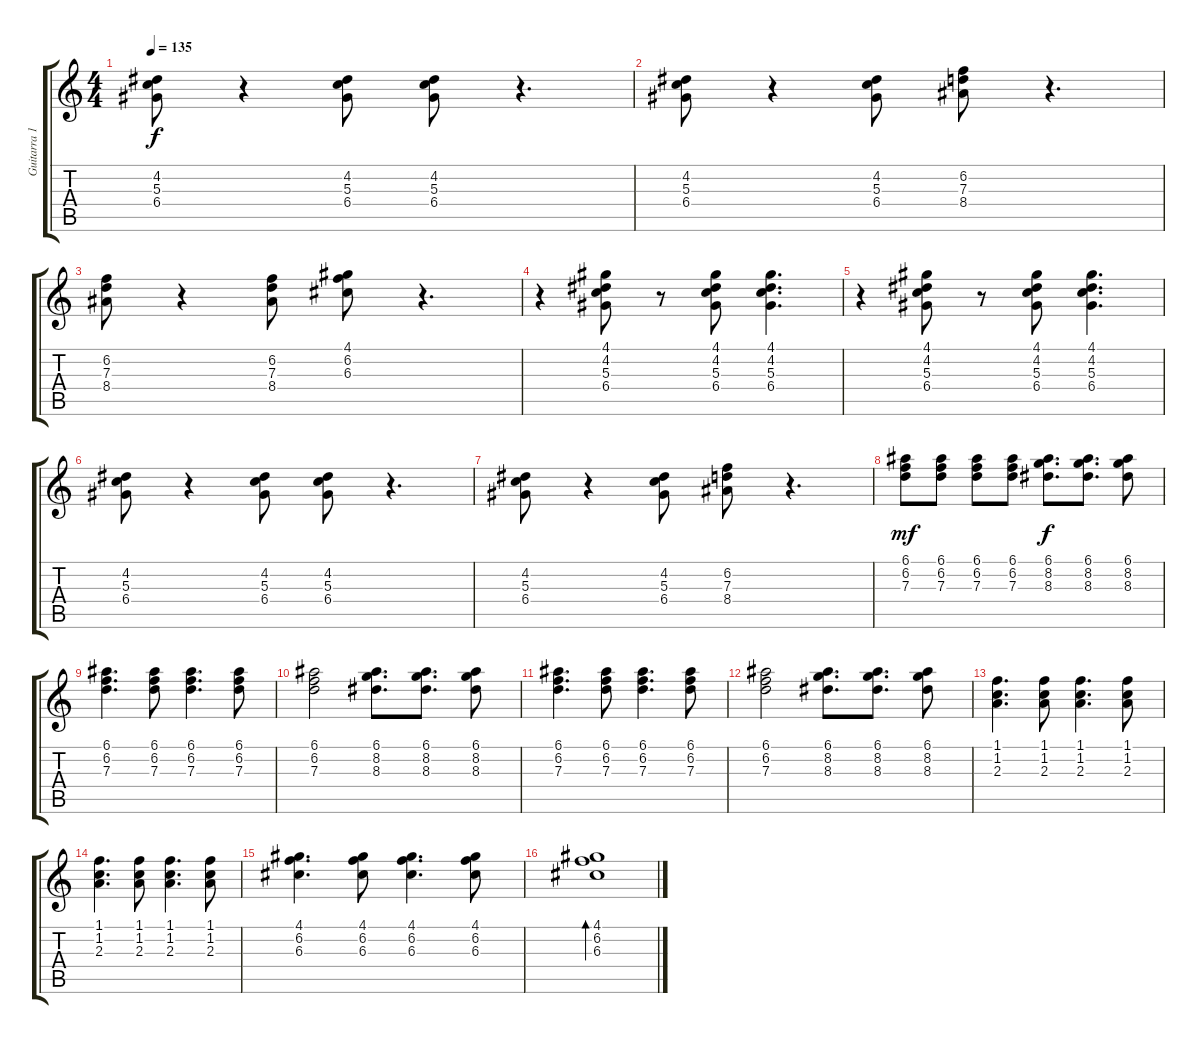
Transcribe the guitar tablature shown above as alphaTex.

\track ("Guitarra 1" "Guitarra 1") {instrument acousticguitarnylon}
\staff {score tabs}
\tuning (E4 B3 G3 D3 A2 E2) {hide}
\ts (4 4)
\tempo 135
\clef g2
\ks c
(4.2 5.3 6.4).8{dy f} r.4 (4.2 5.3 6.4).8 (4.2 5.3 6.4).8 r.4{d} |
(4.2 5.3 6.4).8 r.4 (4.2 5.3 6.4).8 (6.2 7.3 8.4).8 r.4{d} |
(6.2 7.3 8.4).8 r.4 (6.2 7.3 8.4).8 (4.1 6.2 6.3).8 r.4{d} |
r.4 (4.1 4.2 5.3 6.4).8 r.8 (4.1 4.2 5.3 6.4).8 (4.1 4.2 5.3 6.4).4{d} |
r.4 (4.1 4.2 5.3 6.4).8 r.8 (4.1 4.2 5.3 6.4).8 (4.1 4.2 5.3 6.4).4{d} |
(4.2 5.3 6.4).8 r.4 (4.2 5.3 6.4).8 (4.2 5.3 6.4).8 r.4{d} |
(4.2 5.3 6.4).8 r.4 (4.2 5.3 6.4).8 (6.2 7.3 8.4).8 r.4{d} |
(6.1 6.2 7.3).8{dy mf} (6.1 6.2 7.3).8 (6.1 6.2 7.3).8 (6.1 6.2 7.3).8 (6.1 8.2 8.3).8{d dy f} (6.1 8.2 8.3).8{d} (6.1 8.2 8.3).8 |
(6.1 6.2 7.3).4{d} (6.1 6.2 7.3).8 (6.1 6.2 7.3).4{d} (6.1 6.2 7.3).8 |
(6.1 6.2 7.3).2 (6.1 8.2 8.3).8{d} (6.1 8.2 8.3).8{d} (6.1 8.2 8.3).8 |
(6.1 6.2 7.3).4{d} (6.1 6.2 7.3).8 (6.1 6.2 7.3).4{d} (6.1 6.2 7.3).8 |
(6.1 6.2 7.3).2 (6.1 8.2 8.3).8{d} (6.1 8.2 8.3).8{d} (6.1 8.2 8.3).8 |
(1.1 1.2 2.3).4{d} (1.1 1.2 2.3).8 (1.1 1.2 2.3).4{d} (1.1 1.2 2.3).8 |
(1.1 1.2 2.3).4{d} (1.1 1.2 2.3).8 (1.1 1.2 2.3).4{d} (1.1 1.2 2.3).8 |
(4.1 6.2 6.3).4{d} (4.1 6.2 6.3).8 (4.1 6.2 6.3).4{d} (4.1 6.2 6.3).8 |
(4.1 6.2 6.3).1{bd 240}
